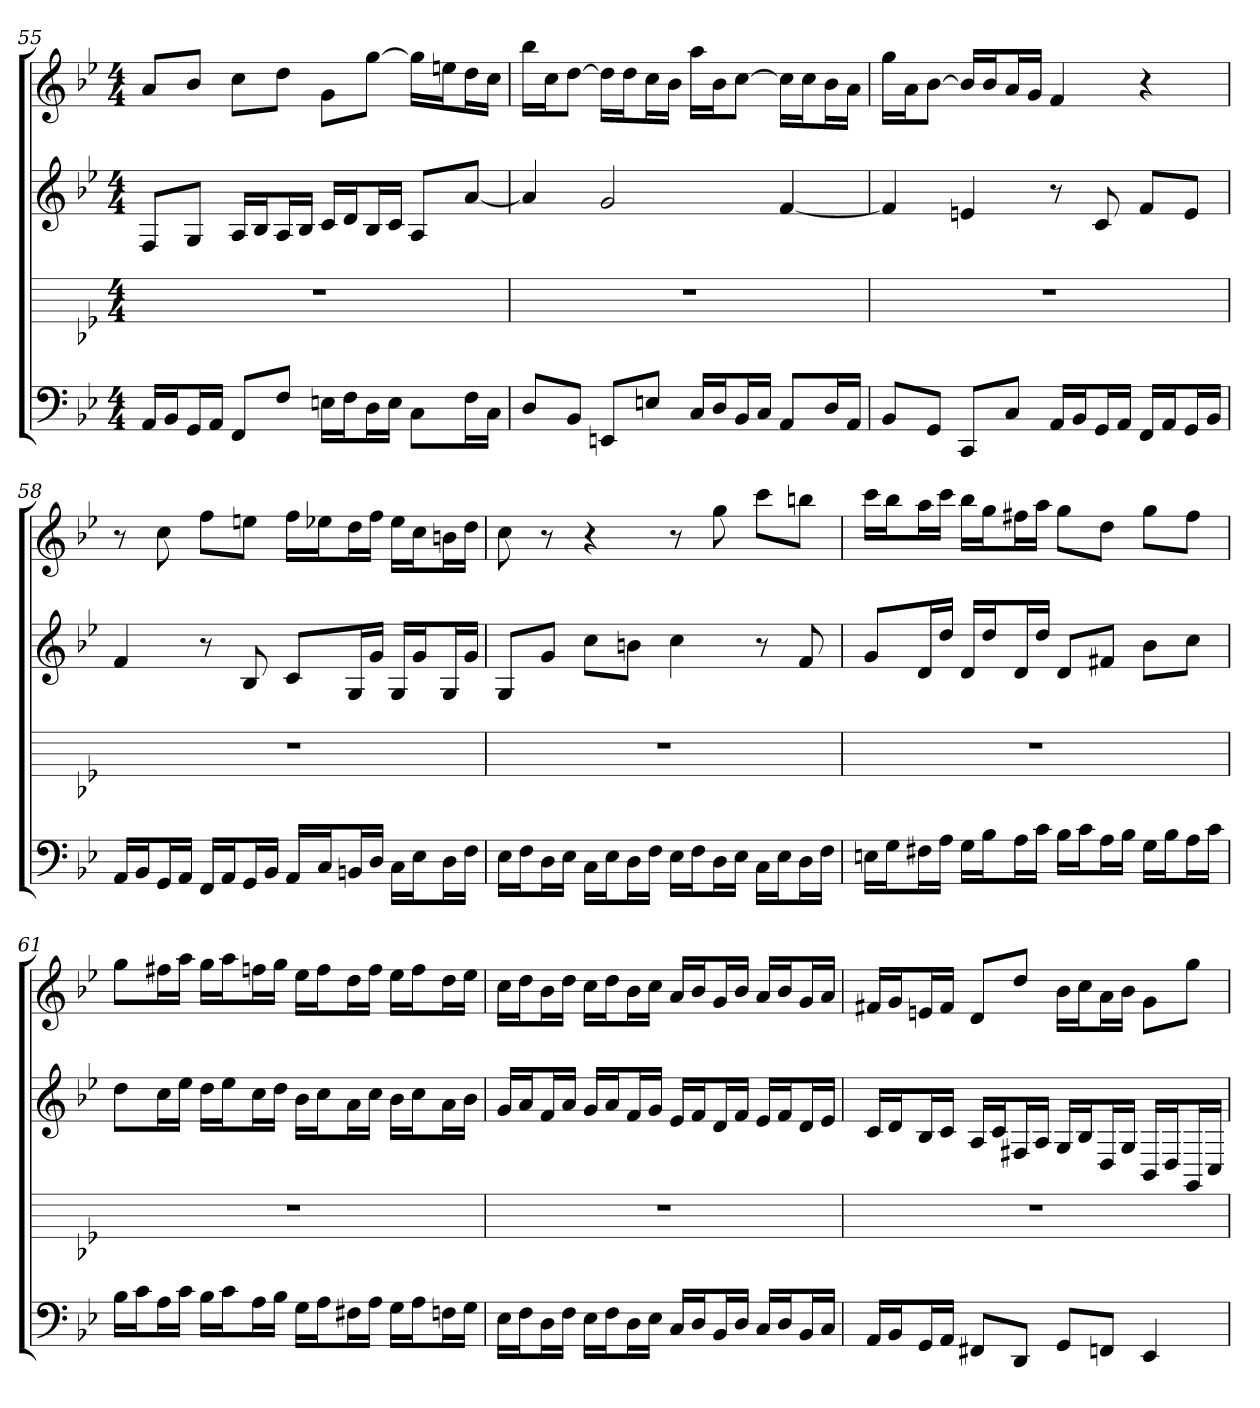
**kern	**kern	**kern	**kern
*part4	*part3	*part2	*part1
*staff4	*staff3	*staff2	*staff1
*k[b-e-]	*k[b-e-]	*k[b-e-]	*k[b-e-]
*M4/4	*M4/4	*M4/4	*M4/4
=55	=55	=55	=55
16AALL	1r	8FL	8aL
16BB-J	.	.	.
16GGL	.	8GJ	8b-J
16AAJJ	.	.	.
8FFL	.	16ALL	8ccL
.	.	16B-J	.
8FJ	.	16AL	8ddJ
.	.	16B-JJ	.
16EnLL	.	16cLL	8gL
16FJ	.	16dJ	.
16DL	.	16B-L	[8ggJ
16EJJ	.	16cJJ	.
8CL	.	8AL	16ggLL]
.	.	.	16eenJ
16FL	.	[8aJ	16ddL
16CJJ	.	.	16ccJJ
=56	=56	=56	=56
8DL	1r	4a]	16bb-LL
.	.	.	16ccJ
8BB-J	.	.	[8ddJ
8EEnL	.	2g	16ddLL]
.	.	.	16ddJ
8EnJ	.	.	16ccL
.	.	.	16b-JJ
16CLL	.	.	16aaLL
16DJ	.	.	16b-J
16BB-L	.	.	[8ccJ
16CJJ	.	.	.
8AAL	.	[4f	16ccLL]
.	.	.	16ccJ
16DL	.	.	16b-L
16AAJJ	.	.	16aJJ
=57	=57	=57	=57
8BB-L	1r	4f]	16ggLL
.	.	.	16aJ
8GGJ	.	.	[8b-J
8CCL	.	4en	16b-LL]
.	.	.	16b-J
8CJ	.	.	16aL
.	.	.	16gJJ
16AALL	.	8r	4f
16BB-J	.	.	.
16GGL	.	8c	.
16AAJJ	.	.	.
16FFLL	.	8fL	4r
16AAJ	.	.	.
16GGL	.	8eJ	.
16BB-JJ	.	.	.
=58	=58	=58	=58
16AALL	1r	4f	8r
16BB-J	.	.	.
16GGL	.	.	8cc
16AAJJ	.	.	.
16FFLL	.	8r	8ffL
16AAJ	.	.	.
16GGL	.	8B-	8eenJ
16BB-JJ	.	.	.
16AALL	.	8cL	16ffLL
16CJ	.	.	16ee-XJ
16BBnL	.	16GL	16ddL
16DJJ	.	16gJJ	16ffJJ
16CLL	.	16GLL	16ee-LL
16E-J	.	16gJ	16ccJ
16DL	.	16GL	16bnL
16FJJ	.	16gJJ	16ddJJ
=59	=59	=59	=59
16E-LL	1r	8GL	8cc
16FJ	.	.	.
16DL	.	8gJ	8r
16E-JJ	.	.	.
16CLL	.	8ccL	4r
16E-J	.	.	.
16DL	.	8bnJ	.
16FJJ	.	.	.
16E-LL	.	4cc	8r
16FJ	.	.	.
16DL	.	.	8gg
16E-JJ	.	.	.
16CLL	.	8r	8cccL
16E-J	.	.	.
16DL	.	8f	8bbnJ
16FJJ	.	.	.
=60	=60	=60	=60
16EnLL	1r	8gL	16cccLL
16GJ	.	.	16bb-J
16F#XL	.	16dL	16aaL
16AJJ	.	16ddJJ	16cccJJ
16GLL	.	16dLL	16bb-LL
16B-J	.	16ddJ	16ggJ
16AL	.	16dL	16ff#XL
16cJJ	.	16ddJJ	16aaJJ
16B-LL	.	8dL	8ggL
16cJ	.	.	.
16AL	.	8f#XJ	8ddJ
16B-JJ	.	.	.
16GLL	.	8b-L	8ggL
16B-J	.	.	.
16AL	.	8ccJ	8ff#J
16cJJ	.	.	.
=61	=61	=61	=61
16B-LL	1r	8ddL	8ggL
16cJ	.	.	.
16AL	.	16ccL	16ff#XL
16cJJ	.	16ee-JJ	16aaJJ
16B-LL	.	16ddLL	16ggLL
16cJ	.	16ee-J	16aaJ
16AL	.	16ccL	16ffnL
16B-JJ	.	16ddJJ	16ggJJ
16GLL	.	16b-LL	16ee-LL
16AJ	.	16ccJ	16ffJ
16F#XL	.	16aL	16ddL
16AJJ	.	16ccJJ	16ffJJ
16GLL	.	16b-LL	16ee-LL
16AJ	.	16ccJ	16ffJ
16FnL	.	16aL	16ddL
16GJJ	.	16b-JJ	16ee-JJ
=62	=62	=62	=62
16E-LL	1r	16gLL	16ccLL
16FJ	.	16aJ	16ddJ
16DL	.	16fL	16b-L
16FJJ	.	16aJJ	16ddJJ
16E-LL	.	16gLL	16ccLL
16FJ	.	16aJ	16ddJ
16DL	.	16fL	16b-L
16E-JJ	.	16gJJ	16ccJJ
16CLL	.	16e-LL	16aLL
16DJ	.	16fJ	16b-J
16BB-L	.	16dL	16gL
16DJJ	.	16fJJ	16b-JJ
16CLL	.	16e-LL	16aLL
16DJ	.	16fJ	16b-J
16BB-L	.	16dL	16gL
16CJJ	.	16e-JJ	16aJJ
=63	=63	=63	=63
16AALL	1r	16cLL	16f#XLL
16BB-J	.	16dJ	16gJ
16GGL	.	16B-L	16enL
16AAJJ	.	16cJJ	16f#JJ
8FF#XL	.	16ALL	8dL
.	.	16cJ	.
8DDJ	.	16F#XL	8ddJ
.	.	16AJJ	.
8GGL	.	16GLL	16b-LL
.	.	16B-J	16ccJ
8FFnJ	.	16DL	16aL
.	.	16GJJ	16b-JJ
4EE-	.	16BB-LL	8gL
.	.	16DJ	.
.	.	16GGL	8ggJ
.	.	16CJJ	.
=	=	=	=
*-	*-	*-	*-
